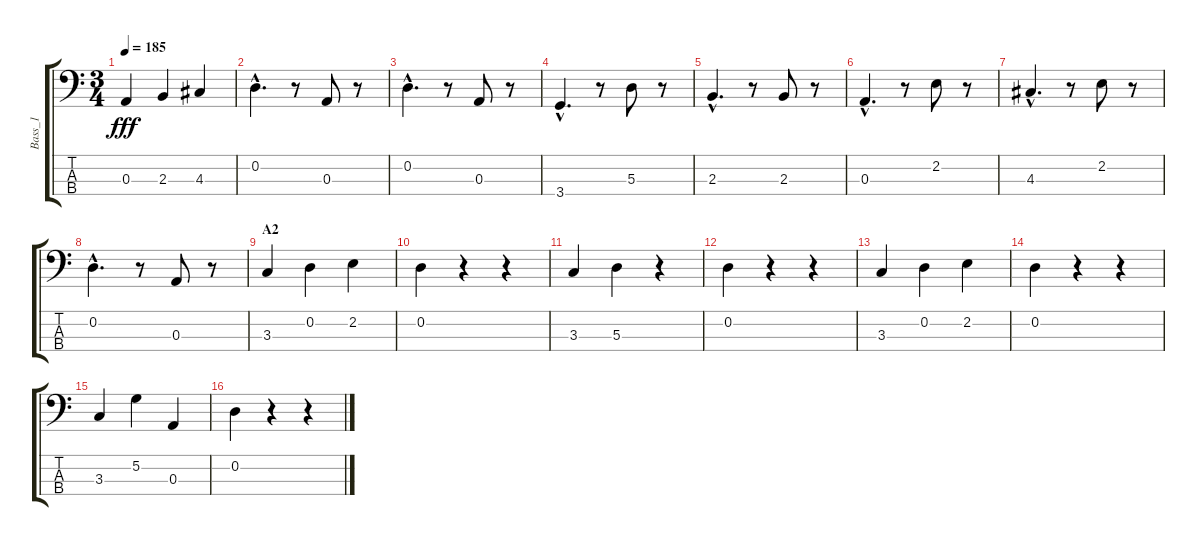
\track ("Bass_1" "Bass_1") {instrument electricguitarmuted}
\staff {score tabs}
\tuning (G2 D2 A1 E1) {hide}
\ts (3 4)
\tempo 185
\clef f4
\ks c
0.3.4{dy fff} 2.3.4 4.3.4 |
0.2{hac}.4{d} r.8 0.3.8 r.8 |
0.2{hac}.4{d} r.8 0.3.8 r.8 |
3.4{hac}.4{d} r.8 5.3.8 r.8 |
2.3{hac}.4{d} r.8 2.3.8 r.8 |
0.3{hac}.4{d} r.8 2.2.8 r.8 |
4.3{hac}.4{d} r.8 2.2.8 r.8 |
0.2{hac}.4{d} r.8 0.3.8 r.8 |
\section ("" "A2")
3.3.4 0.2.4 2.2.4 |
0.2.4 r.4 r.4 |
3.3.4 5.3.4 r.4 |
0.2.4 r.4 r.4 |
3.3.4 0.2.4 2.2.4 |
0.2.4 r.4 r.4 |
3.3.4 5.2.4 0.3.4 |
0.2.4 r.4 r.4
